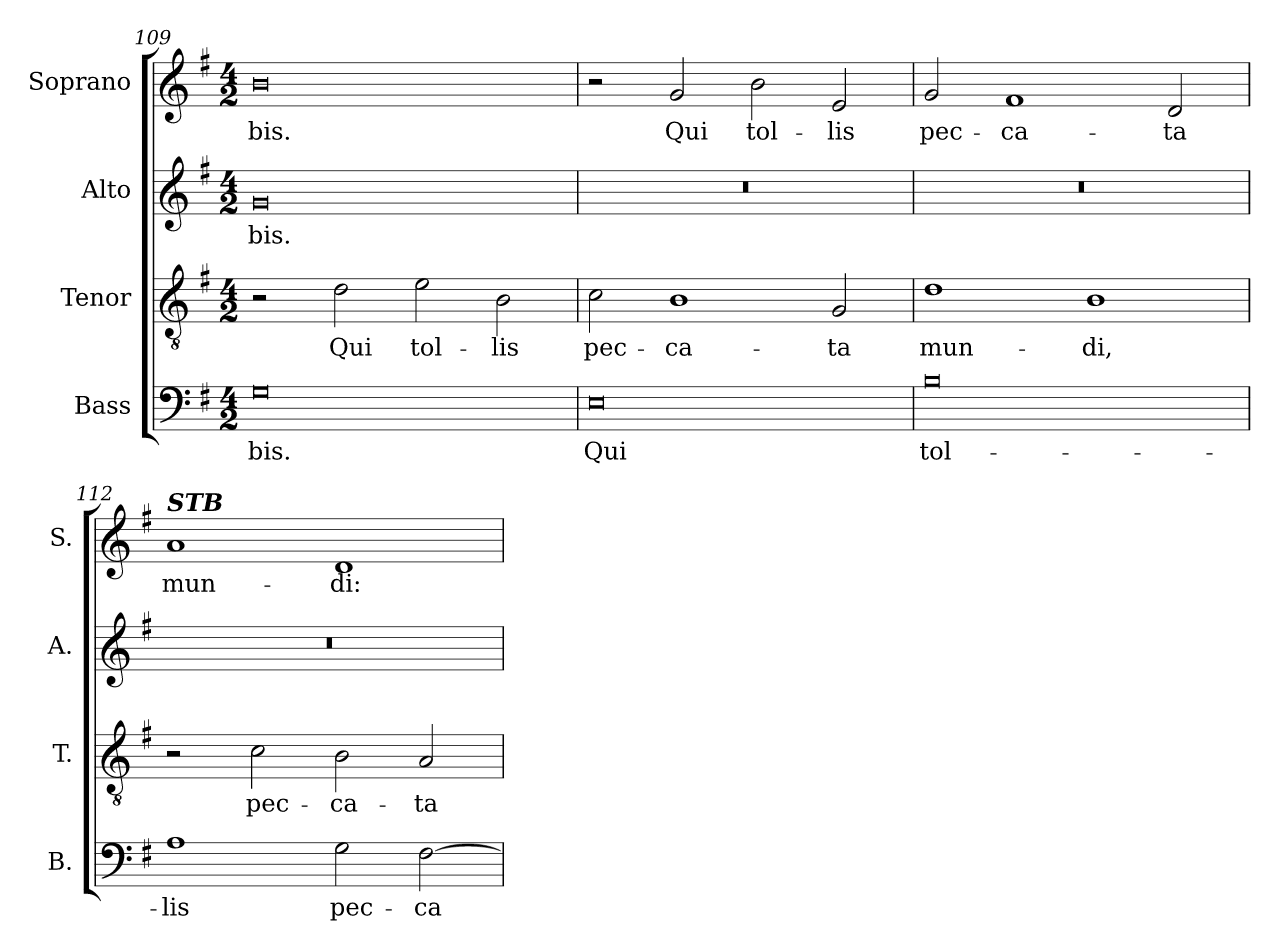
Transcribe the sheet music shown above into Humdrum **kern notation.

**kern	**text	**kern	**text	**kern	**text	**kern	**text
*part4	*part4	*part3	*part3	*part2	*part2	*part1	*part1
*staff4	*staff4	*staff3	*staff3	*staff2	*staff2	*staff1	*staff1
*I"Bass	*	*I"Tenor	*	*I"Alto	*	*I"Soprano	*
*I'B.	*	*I'T.	*	*I'A.	*	*I'S.	*
*clefF4	*	*clefGv2	*	*clefG2	*	*clefG2	*
*	*	*ITrd7c12	*	*	*	*	*
*k[f#]	*	*k[f#]	*	*k[f#]	*	*k[f#]	*
*G:	*	*G:	*	*G:	*	*G:	*
*M4/2	*	*M4/2	*	*M4/2	*	*M4/2	*
*MM208	*	*MM208	*	*MM208	*	*MM208	*
=109	=109	=109	=109	=109	=109	=109	=109
!	!LO:LY:b:color=#000000	!	!	!	!	!	!
!	!	!	!	!	!LO:LY:b:color=#000000	!	!
!	!	!	!	!	!	!	!LO:LY:b:color=#000000
0Gi	-bis.	2r	.	0gi	-bis.	0bi	-bis.
!	!	!	!LO:LY:b:color=#000000	!	!	!	!
.	.	2Di\	Qui	.	.	.	.
!	!	!	!LO:LY:b:color=#000000	!	!	!	!
.	.	2Ei\	tol-	.	.	.	.
!	!	!	!LO:LY:b:color=#000000	!	!	!	!
.	.	2BBi\	-lis	.	.	.	.
=110	=110	=110	=110	=110	=110	=110	=110
!	!LO:LY:b:color=#000000	!	!	!	!	!	!
!	!	!	!LO:LY:b:color=#000000	!LO:N:vis=1	!	!	!
0Ei	Qui	2Ci\	pec-	0r	.	2r	.
!	!	!	!LO:LY:b:color=#000000	!	!	!	!
!	!	!	!	!	!	!	!LO:LY:b:color=#000000
.	.	1BBi	-ca-	.	.	2gi/	Qui
!	!	!	!	!	!	!	!LO:LY:b:color=#000000
.	.	.	.	.	.	2bi\	tol-
!	!	!	!LO:LY:b:color=#000000	!	!	!	!
!	!	!	!	!	!	!	!LO:LY:b:color=#000000
.	.	2GGi/	-ta	.	.	2ei/	-lis
=111	=111	=111	=111	=111	=111	=111	=111
!	!LO:LY:b:color=#000000	!	!	!	!	!	!
!	!	!	!LO:LY:b:color=#000000	!LO:N:vis=1	!	!	!
!	!	!	!	!	!	!	!LO:LY:b:color=#000000
0Bi	tol-	1Di	mun-	0r	.	2gi/	pec-
!	!	!	!	!	!	!	!LO:LY:b:color=#000000
.	.	.	.	.	.	1f#i	-ca-
!	!	!	!LO:LY:b:color=#000000	!	!	!	!
.	.	1BBi	-di,	.	.	.	.
!	!	!	!	!	!	!	!LO:LY:b:color=#000000
.	.	.	.	.	.	2di/	-ta
!!LO:LB:g=z
=112	=112	=112	=112	=112	=112	=112	=112
!	!LO:LY:b:color=#000000	!	!	!LO:N:vis=1	!	!	!
!	!	!	!	!	!	!LO:TX:a:Bi:t=STB	!
!	!	!	!	!	!	!	!LO:LY:b:color=#000000
1Ai	-lis	2r	.	0r	.	1ai	mun-
!	!	!	!LO:LY:b:color=#000000	!	!	!	!
.	.	2Ci\	pec-	.	.	.	.
!	!LO:LY:b:color=#000000	!	!	!	!	!	!
!	!	!	!LO:LY:b:color=#000000	!	!	!	!
!	!	!	!	!	!	!	!LO:LY:b:color=#000000
2Gi\	pec-	2BBi\	-ca-	.	.	1di	-di:
!	!LO:LY:b:color=#000000	!	!	!	!	!	!
!	!	!	!LO:LY:b:color=#000000	!	!	!	!
[2F#i\	-ca-	2AAi/	-ta	.	.	.	.
=	=	=	=	=	=	=	=
*-	*-	*-	*-	*-	*-	*-	*-
